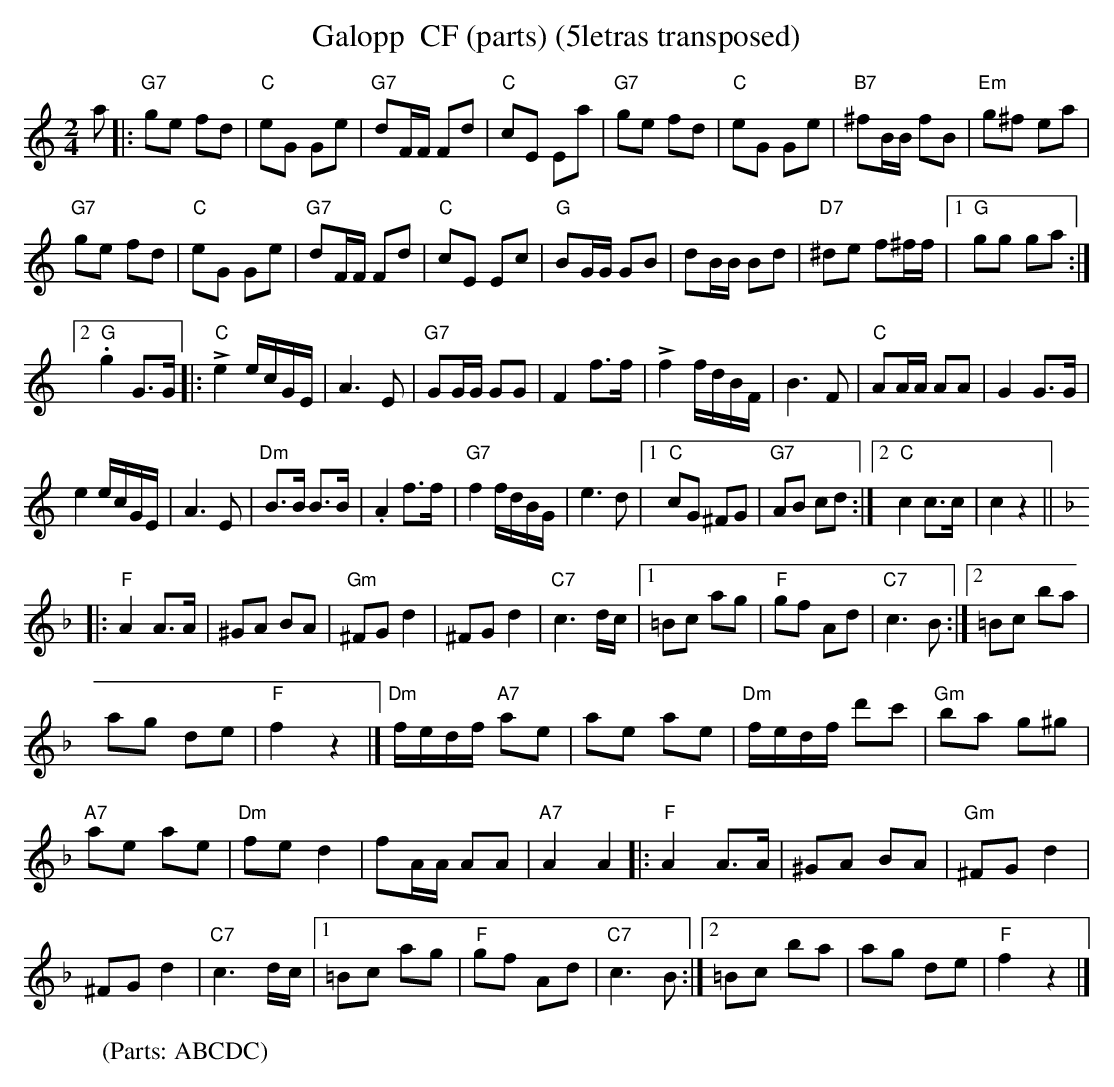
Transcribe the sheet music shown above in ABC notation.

X:1
T:Galopp  CF (parts) (5letras transposed)
M:2/4
L:1/8
K:C transpose=3 %%MIDI gchordon
a |: "G7"ge fd | "C"eG Ge | "G7"dF/F/ Fd | "C"cE Ea | "G7"ge fd | "C"eG Ge | "B7"^fB/B/ fB | \
"Em"g^f ea |
 "G7"ge fd | "C"eG Ge | "G7"dF/F/ Fd | "C"cE Ec | "G"BG/G/ GB | dB/B/ Bd | \
"D7"^de f^f/f/ |1 "G"gg ga :|2
 "G".g2G>G |: !>!"C"e2 e/c/G/E/ | A3E | "G7"GG/G/ GG | F2 f>f |  !>!f2  f/d/B/F/  | \
B3F | "C"AA/A/ AA | G2 G>G |
 e2 e/c/G/E/ | A3E | "Dm"B>B B>B | .A2 f>f | "G7"f2 f/d/B/G/ | \
e3d |1 "C"cG ^FG | "G7"AB cd :|2 "C"c2 c>c | c2z2 ||
|: [K:F] "F"A2 A>A | ^GA BA | "Gm"^FGd2 | \
^FGd2 | "C7"c3d/c/ |1 =Bc ag | "F"gf Ad | "C7"c3B :|2 =Bc ba |
 ag de | "F"f2z2 |] "Dm"f/e/d/f/ "A7"ae | \
ae ae | "Dm"f/e/d/f/ d'c' | "Gm"ba g^g |
 "A7"ae ae | "Dm"fed2 | fA/A/ AA | "A7"A2A2 \
|: [K:F] "F"A2 A>A | ^GA BA | "Gm"^FGd2 |
^FGd2 | "C7"c3d/c/ |1 =Bc ag | "F"gf Ad | "C7"c3B :|2 =Bc ba | ag de | "F"f2z2 |]
W:(Parts: ABCDC)
